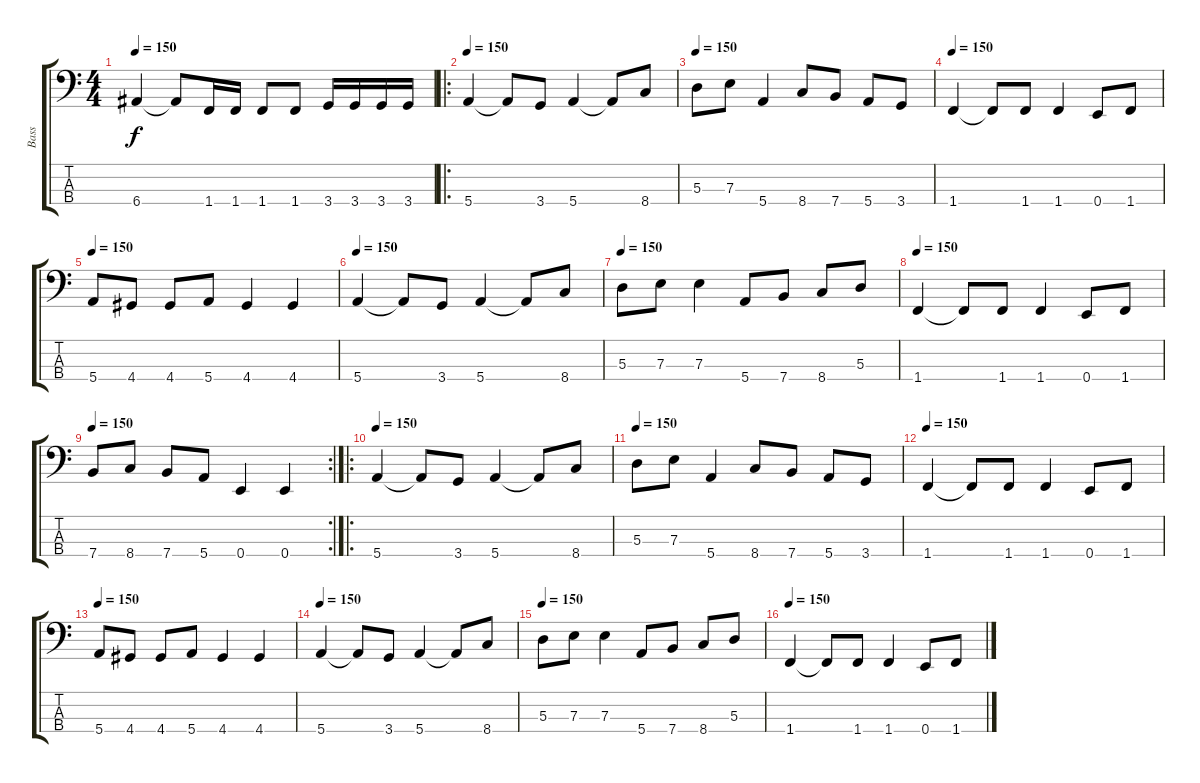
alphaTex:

\track ("Bass" "Bass") {instrument electricbassfinger}
\staff {score tabs}
\tuning (G2 D2 A1 E1) {hide}
\ts (4 4)
\tempo 150
\clef f4
\ks c
6.4{t}.4{dy f} 6.4{t}.8 1.4.16 1.4.16 1.4.8 1.4.8 3.4.16 3.4.16 3.4.16 3.4.16 |
\ro
\tempo 150
5.4.4 5.4{t}.8 3.4.8 5.4.4 5.4{t}.8 8.4.8 |
\tempo 150
5.3.8 7.3.8 5.4.4 8.4.8 7.4.8 5.4.8 3.4.8 |
\tempo 150
1.4.4 1.4{t}.8 1.4.8 1.4.4 0.4.8 1.4.8 |
\tempo 150
5.4.8 4.4.8 4.4.8 5.4.8 4.4.4 4.4.4 |
\tempo 150
5.4.4 5.4{t}.8 3.4.8 5.4.4 5.4{t}.8 8.4.8 |
\tempo 150
5.3.8 7.3.8 7.3.4 5.4.8 7.4.8 8.4.8 5.3.8 |
\tempo 150
1.4.4 1.4{t}.8 1.4.8 1.4.4 0.4.8 1.4.8 |
\rc 2
\tempo 150
7.4.8 8.4.8 7.4.8 5.4.8 0.4.4 0.4.4 |
\ro
\tempo 150
5.4.4 5.4{t}.8 3.4.8 5.4.4 5.4{t}.8 8.4.8 |
\tempo 150
5.3.8 7.3.8 5.4.4 8.4.8 7.4.8 5.4.8 3.4.8 |
\tempo 150
1.4.4 1.4{t}.8 1.4.8 1.4.4 0.4.8 1.4.8 |
\tempo 150
5.4.8 4.4.8 4.4.8 5.4.8 4.4.4 4.4.4 |
\tempo 150
5.4.4 5.4{t}.8 3.4.8 5.4.4 5.4{t}.8 8.4.8 |
\tempo 150
5.3.8 7.3.8 7.3.4 5.4.8 7.4.8 8.4.8 5.3.8 |
\tempo 150
1.4.4 1.4{t}.8 1.4.8 1.4.4 0.4.8 1.4.8
